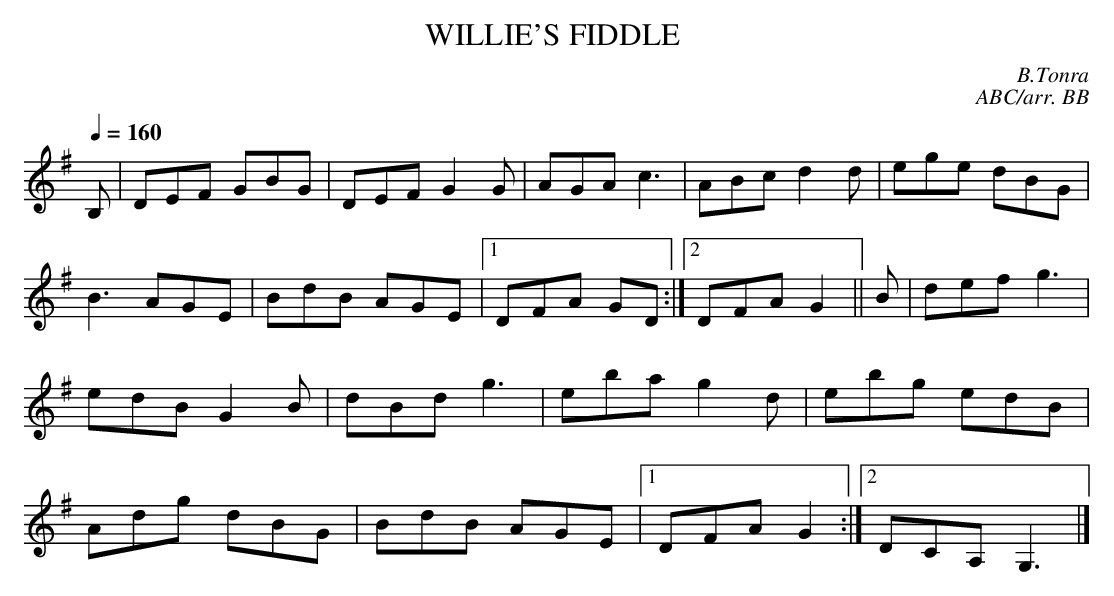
X:1
T:WILLIE'S FIDDLE \
C:B.Tonra\
C:ABC/arr. BB\
Q:1/4=160\
M:6/8\
K:G\
B,|DEF GBG|DEF G2G|AGA c3|ABc d2d|\
ege dBG|B3 AGE|BdB AGE|1 DFA GD :|2 DFA G2||\
B|def g3|edB G2B|dBd g3|eba g2d|\
ebg edB|Adg dBG|BdB AGE|1 DFA G2 :|2 DCA, G,3|]\
\
\
\
